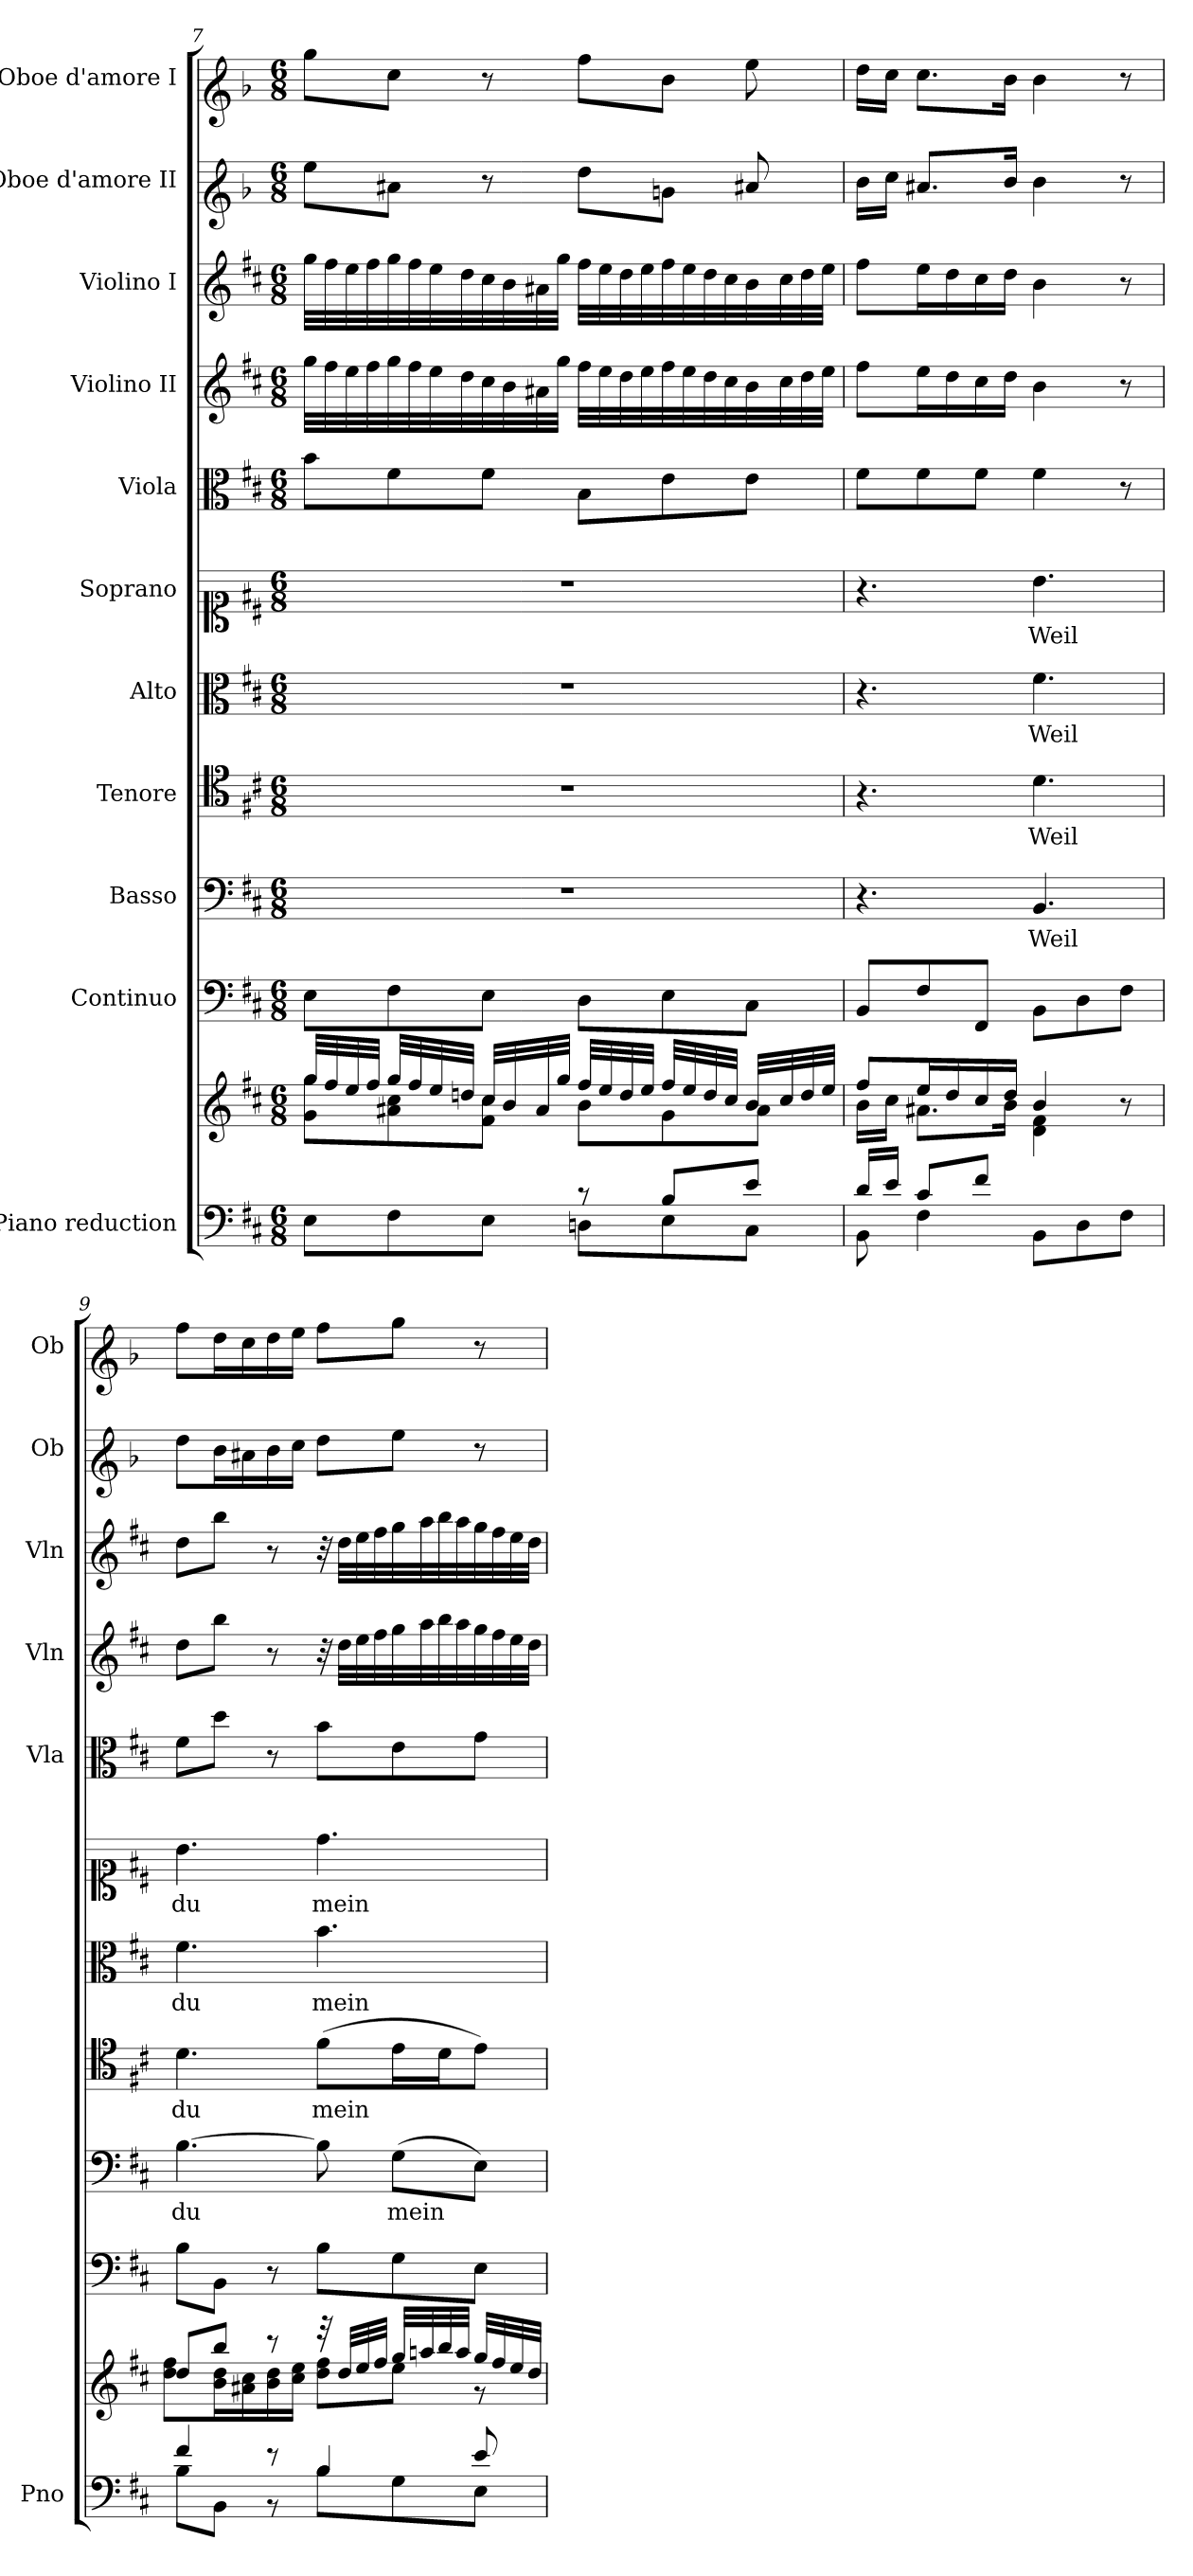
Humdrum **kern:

**kern	**kern	**kern	**kern	**text	**kern	**text	**kern	**text	**kern	**text	**kern	**kern	**kern	**kern	**kern
*part11	*part11	*part10	*part9	*part9	*part8	*part8	*part7	*part7	*part6	*part6	*part5	*part4	*part3	*part2	*part1
*staff12	*staff11	*staff10	*staff9	*staff9	*staff8	*staff8	*staff7	*staff7	*staff6	*staff6	*staff5	*staff4	*staff3	*staff2	*staff1
*I"Piano reduction	*	*I"Continuo	*I"Basso	*	*I"Tenore	*	*I"Alto	*	*I"Soprano	*	*I"Viola	*I"Violino II	*I"Violino I	*I"Oboe d'amore II	*I"Oboe d'amore I
*I'Pno	*	*	*	*	*	*	*	*	*	*	*I'Vla	*I'Vln	*I'Vln	*I'Ob	*I'Ob
!!LO:PB:g=z
*clefF4	*clefG2	*clefF4	*clefF4	*	*clefC4	*	*clefC3	*	*clefC1	*	*clefC3	*clefG2	*clefG2	*clefG1	*clefG1
*	*	*	*	*	*	*	*	*	*	*	*	*	*	*ITrd2c3	*ITrd2c3
*k[f#c#]	*k[f#c#]	*k[f#c#]	*k[f#c#]	*	*k[f#c#]	*	*k[f#c#]	*	*k[f#c#]	*	*k[f#c#]	*k[f#c#]	*k[f#c#]	*k[f#c#]	*k[f#c#]
*M6/8	*M6/8	*M6/8	*M6/8	*	*M6/8	*	*M6/8	*	*M6/8	*	*M6/8	*M6/8	*M6/8	*M6/8	*M6/8
=7	=7	=7	=7	=7	=7	=7	=7	=7	=7	=7	=7	=7	=7	=7	=7
*^	*^	*	*	*	*	*	*	*	*	*	*	*	*	*	*
4.ryy	8E\L	32gg/LLL	8g\ 8gg\L	8E\L	2.r	.	2.r	.	2.r	.	2.r	.	8b\L	32gg\LLL	32gg\LLL	8ee\L	8gg\L
.	.	32ff#/	.	.	.	.	.	.	.	.	.	.	.	32ff#\	32ff#\	.	.
.	.	32ee/	.	.	.	.	.	.	.	.	.	.	.	32ee\	32ee\	.	.
.	.	32ff#/JJJ	.	.	.	.	.	.	.	.	.	.	.	32ff#\	32ff#\	.	.
.	8F#\	32gg/LLL	8a#X\ 8cc#\	8F#\	.	.	.	.	.	.	.	.	8f#\	32gg\	32gg\	8a#X\J	8cc#\J
.	.	32ff#/	.	.	.	.	.	.	.	.	.	.	.	32ff#\	32ff#\	.	.
.	.	32ee/	.	.	.	.	.	.	.	.	.	.	.	32ee\	32ee\	.	.
.	.	32ddn/JJJ	.	.	.	.	.	.	.	.	.	.	.	32dd\	32dd\	.	.
.	8E\J	32cc#/LLL	8f#\ 8cc#\J	8E\J	.	.	.	.	.	.	.	.	8f#\J	32cc#\	32cc#\	8r	8r
.	.	32b/	.	.	.	.	.	.	.	.	.	.	.	32b\	32b\	.	.
.	.	32a#/	.	.	.	.	.	.	.	.	.	.	.	32a#X\	32a#X\	.	.
.	.	32gg/JJJ	.	.	.	.	.	.	.	.	.	.	.	32gg\JJJ	32gg\JJJ	.	.
8r	8Dn\L	32ff#/LLL	8b\L	8D\L	.	.	.	.	.	.	.	.	8B\L	32ff#\LLL	32ff#\LLL	8dd\L	8ff#\L
.	.	32ee/	.	.	.	.	.	.	.	.	.	.	.	32ee\	32ee\	.	.
.	.	32dd/	.	.	.	.	.	.	.	.	.	.	.	32dd\	32dd\	.	.
.	.	32ee/JJJ	.	.	.	.	.	.	.	.	.	.	.	32ee\	32ee\	.	.
8B/L	8E\	32ff#/LLL	8g\	8E\	.	.	.	.	.	.	.	.	8e\	32ff#\	32ff#\	8g#X\J	8b\J
.	.	32ee/	.	.	.	.	.	.	.	.	.	.	.	32ee\	32ee\	.	.
.	.	32dd/	.	.	.	.	.	.	.	.	.	.	.	32dd\	32dd\	.	.
.	.	32cc#/JJJ	.	.	.	.	.	.	.	.	.	.	.	32cc#\	32cc#\	.	.
8e/J	8C#\J	32b/LLL	8a#\J	8C#\J	.	.	.	.	.	.	.	.	8e\J	32b\	32b\	8a#X/	8ee\
.	.	32cc#/	.	.	.	.	.	.	.	.	.	.	.	32cc#\	32cc#\	.	.
.	.	32dd/	.	.	.	.	.	.	.	.	.	.	.	32dd\	32dd\	.	.
.	.	32ee/JJJ	.	.	.	.	.	.	.	.	.	.	.	32ee\JJJ	32ee\JJJ	.	.
=8	=8	=8	=8	=8	=8	=8	=8	=8	=8	=8	=8	=8	=8	=8	=8	=8	=8
16d/LL	8BB\	8ff#/L	16b\LL	8BB/L	4.r	.	4.r	.	4.r	.	4.r	.	8f#\L	8ff#\L	8ff#\L	16b\LL	16dd\LL
16e/JJ	.	.	16cc#\JJ	.	.	.	.	.	.	.	.	.	.	.	.	16cc#\JJ	16cc#\JJ
8c#/L	4F#\	16ee/L	8.a#X\L	8F#/	.	.	.	.	.	.	.	.	8f#\	16ee\L	16ee\L	8.a#X/L	8.cc#\L
.	.	16dd/	.	.	.	.	.	.	.	.	.	.	.	16dd\	16dd\	.	.
8f#/J	.	16cc#/	.	8FF#/J	.	.	.	.	.	.	.	.	8f#\J	16cc#\	16cc#\	.	.
.	.	16dd/JJ	16b\Jk	.	.	.	.	.	.	.	.	.	.	16dd\JJ	16dd\JJ	16b/Jk	16b\Jk
!	!	!	!	!	!	!LO:LY:b	!	!LO:LY:b	!	!LO:LY:b	!	!LO:LY:b	!	!	!	!	!
8BB\L	4.ryy	4b/	4d\ 4f#\	8BB\L	4.BB/	Weil	4.d\	Weil	4.f#\	Weil	4.b\	Weil	4f#\	4b\	4b\	4b\	4b\
8D\	.	.	.	8D\	.	.	.	.	.	.	.	.	.	.	.	.	.
8F#\J	.	8r	8ryy	8F#\J	.	.	.	.	.	.	.	.	8r	8r	8r	8r	8r
=9	=9	=9	=9	=9	=9	=9	=9	=9	=9	=9	=9	=9	=9	=9	=9	=9	=9
!	!	!	!	!	!	!LO:LY:b	!	!LO:LY:b	!	!LO:LY:b	!	!LO:LY:b	!	!	!	!	!
4f#/	8B\L	8dd/L	8dd\ 8ff#\L	8B\L	[4.B\	du	4.d\	du	4.f#\	du	4.b\	du	8f#\L	8dd\L	8dd\L	8dd\L	8ff#\L
.	8BB\J	8bb/J	16b\ 16dd\L	8BB\J	.	.	.	.	.	.	.	.	8dd\J	8bb\J	8bb\J	16b\L	16dd\L
.	.	.	16a#X\ 16cc#\	.	.	.	.	.	.	.	.	.	.	.	.	16a#X\	16cc#\
8r	8r	8r	16b\ 16dd\	8r	.	.	.	.	.	.	.	.	8r	8r	8r	16b\	16dd\
.	.	.	16cc#\ 16ee\JJ	.	.	.	.	.	.	.	.	.	.	.	.	16cc#\JJ	16ee\JJ
!	!	!	!	!	!	!	!	!LO:LY:b	!	!LO:LY:b	!	!LO:LY:b	!	!	!	!	!
4B/	8B\L	32r	8dd\ 8ff#\L	8B\L	8B\]	.	(8f#\L	mein	4.b\	mein	4.dd\	mein	8b\L	32r	32r	8dd\L	8ff#\L
.	.	32dd/LLL	.	.	.	.	.	.	.	.	.	.	.	32dd\LLL	32dd\LLL	.	.
.	.	32ee/	.	.	.	.	.	.	.	.	.	.	.	32ee\	32ee\	.	.
.	.	32ff#/JJJ	.	.	.	.	.	.	.	.	.	.	.	32ff#\	32ff#\	.	.
!	!	!	!	!	!	!LO:LY:b	!	!	!	!	!	!	!	!	!	!	!
.	8G\	32gg/LLL	8ee\J	8G\	(8G\L	mein	16e\L	.	.	.	.	.	8e\	32gg\	32gg\	8ee\J	8gg\J
.	.	32aan/	.	.	.	.	.	.	.	.	.	.	.	32aa\	32aa\	.	.
.	.	32bb/	.	.	.	.	16d\J	.	.	.	.	.	.	32bb\	32bb\	.	.
.	.	32aa/JJJ	.	.	.	.	.	.	.	.	.	.	.	32aa\	32aa\	.	.
8e/	8E\J	32gg/LLL	8r	8E\J	8E\J)	.	8e\J)	.	.	.	.	.	8g\J	32gg\	32gg\	8r	8r
.	.	32ff#/	.	.	.	.	.	.	.	.	.	.	.	32ff#\	32ff#\	.	.
.	.	32ee/	.	.	.	.	.	.	.	.	.	.	.	32ee\	32ee\	.	.
.	.	32dd/JJJ	.	.	.	.	.	.	.	.	.	.	.	32dd\JJJ	32dd\JJJ	.	.
*v	*v	*	*	*	*	*	*	*	*	*	*	*	*	*	*	*	*
*	*v	*v	*	*	*	*	*	*	*	*	*	*	*	*	*	*
=	=	=	=	=	=	=	=	=	=	=	=	=	=	=	=
*-	*-	*-	*-	*-	*-	*-	*-	*-	*-	*-	*-	*-	*-	*-	*-
